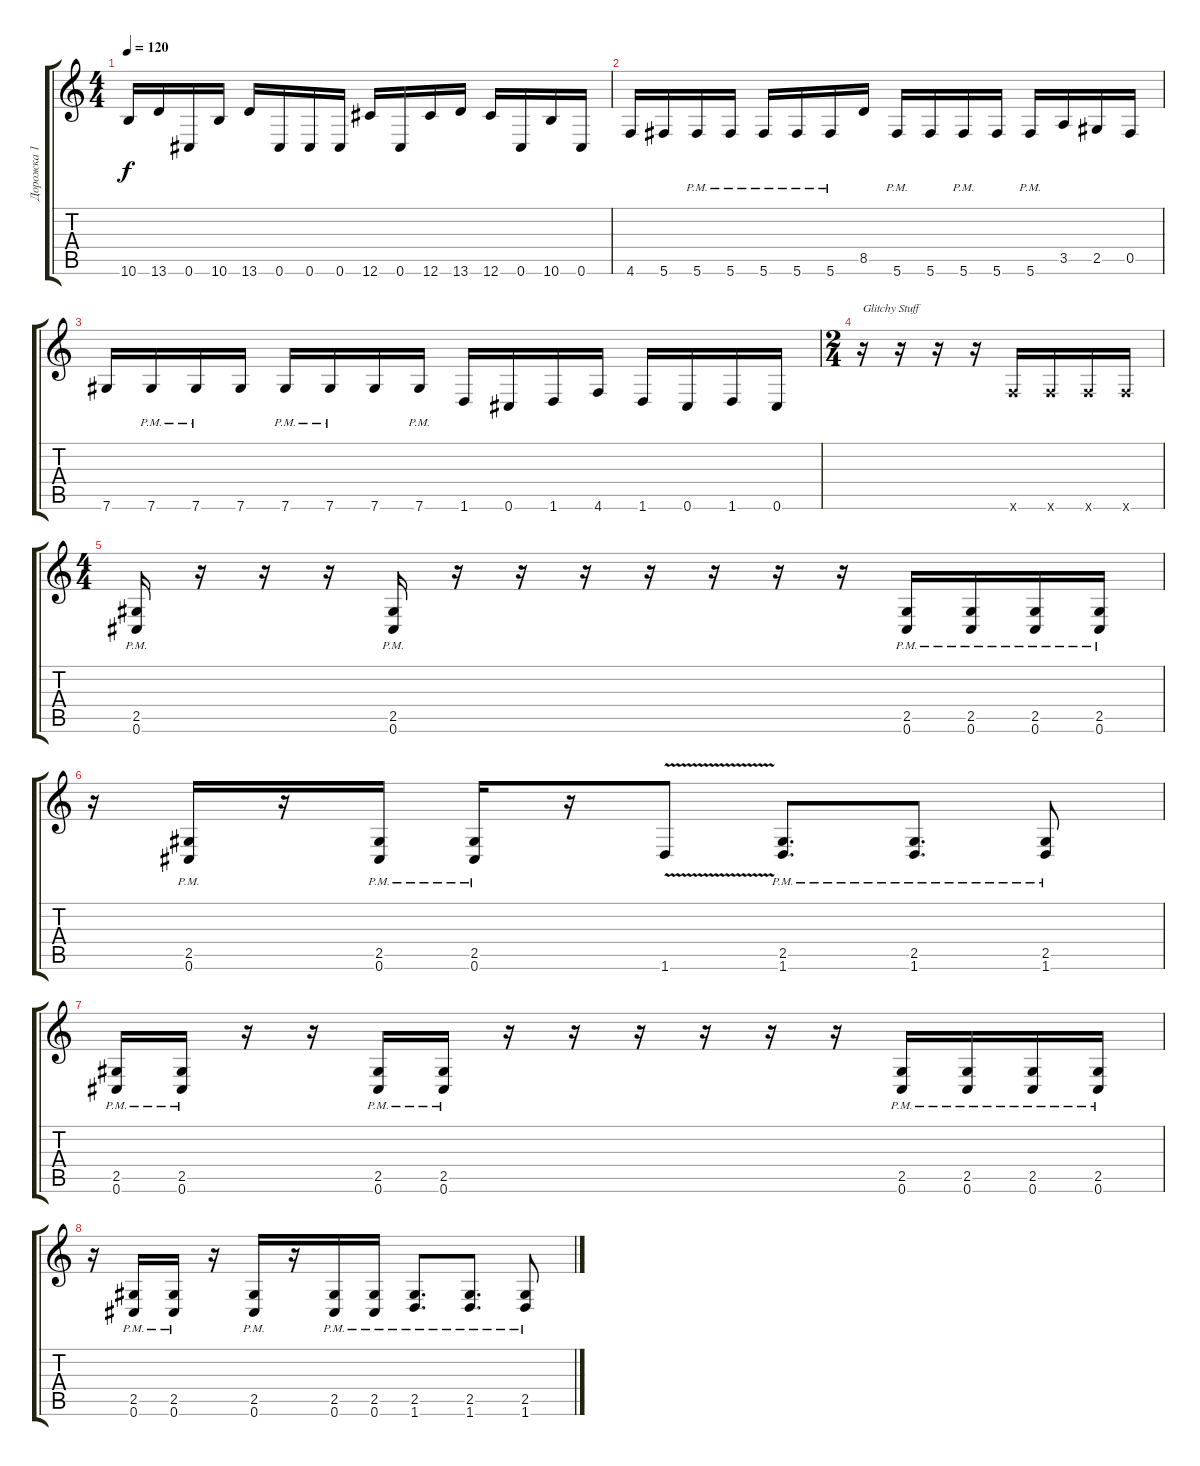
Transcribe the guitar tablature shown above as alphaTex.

\track ("Дорожка 1" "Дорожка 1") {instrument distortionguitar}
\staff {score tabs}
\tuning (Db4 Ab3 E3 B2 Gb2 Db2) {hide}
\ts (4 4)
\tempo 120
\clef g2
\ks c
10.6.16{dy f} 13.6.16 0.6.16 10.6.16 13.6.16 0.6.16 0.6.16 0.6.16 12.6.16 0.6.16 12.6.16 13.6.16 12.6.16 0.6.16 10.6.16 0.6.16 |
4.6.16 5.6.16 5.6{pm}.16 5.6{pm}.16 5.6{pm}.16 5.6{pm}.16 5.6{pm}.16 8.5.16 5.6{pm}.16 5.6.16 5.6{pm}.16 5.6.16 5.6{pm}.16 3.5.16 2.5.16 0.5.16 |
7.6.16 7.6{pm}.16 7.6{pm}.16 7.6.16 7.6{pm}.16 7.6{pm}.16 7.6.16 7.6{pm}.16 1.6.16 0.6.16 1.6.16 4.6.16 1.6.16 0.6.16 1.6.16 0.6.16 |
\ts (2 4)
r.16{txt "Glitchy Stuff"} r.16 r.16 r.16 4.6{x}.16 4.6{x}.16 4.6{x}.16 4.6{x}.16 |
\ts (4 4)
(2.5{pm} 0.6{pm}).16 r.16 r.16 r.16 (2.5{pm} 0.6{pm}).16 r.16 r.16 r.16 r.16 r.16 r.16 r.16 (2.5{pm} 0.6{pm}).16 (2.5{pm} 0.6{pm}).16 (2.5{pm} 0.6{pm}).16 (2.5{pm} 0.6{pm}).16 |
r.16 (2.5{pm} 0.6{pm}).16 r.16 (2.5{pm} 0.6{pm}).16 (2.5{pm} 0.6{pm}).16 r.16 1.6{v}.8 (2.5{pm} 1.6{pm}).8{d} (2.5{pm} 1.6{pm}).8{d} (2.5{pm} 1.6{pm}).8 |
(2.5{pm} 0.6{pm}).16 (2.5{pm} 0.6{pm}).16 r.16 r.16 (2.5{pm} 0.6{pm}).16 (2.5{pm} 0.6{pm}).16 r.16 r.16 r.16 r.16 r.16 r.16 (2.5{pm} 0.6{pm}).16 (2.5{pm} 0.6{pm}).16 (2.5{pm} 0.6{pm}).16 (2.5{pm} 0.6{pm}).16 |
r.16 (2.5{pm} 0.6{pm}).16 (2.5{pm} 0.6{pm}).16 r.16 (2.5{pm} 0.6{pm}).16 r.16 (2.5{pm} 0.6{pm}).16 (2.5{pm} 0.6{pm}).16 (2.5{pm} 1.6{pm}).8{d} (2.5{pm} 1.6{pm}).8{d} (2.5{pm} 1.6{pm}).8
